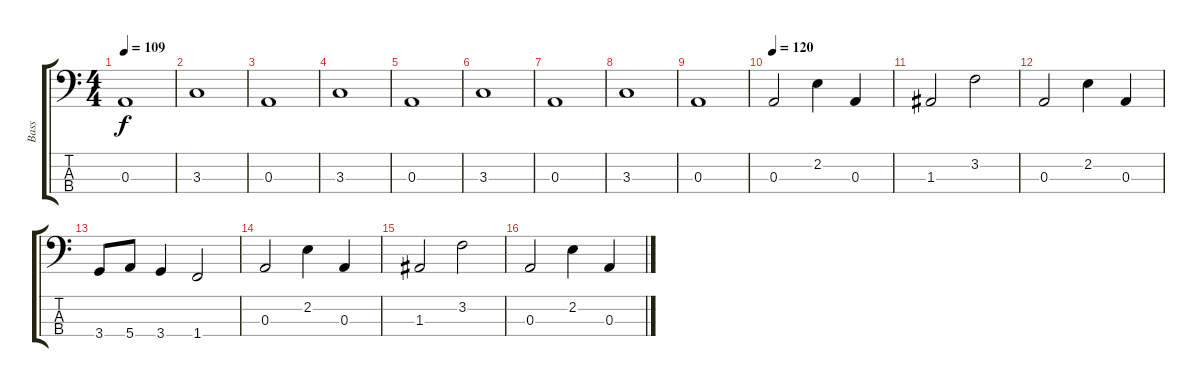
\track ("Bass" "Bass") {instrument electricbassfinger}
\staff {score tabs}
\tuning (G2 D2 A1 E1) {hide}
\ts (4 4)
\tempo 109
\clef f4
\ks c
0.3.1{dy f} |
3.3.1 |
0.3.1 |
3.3.1 |
0.3.1 |
3.3.1 |
0.3.1 |
3.3.1 |
0.3.1 |
\tempo 120
0.3.2 2.2.4 0.3.4 |
1.3.2 3.2.2 |
0.3.2 2.2.4 0.3.4 |
3.4.8 5.4.8 3.4.4 1.4.2 |
0.3.2 2.2.4 0.3.4 |
1.3.2 3.2.2 |
0.3.2 2.2.4 0.3.4
